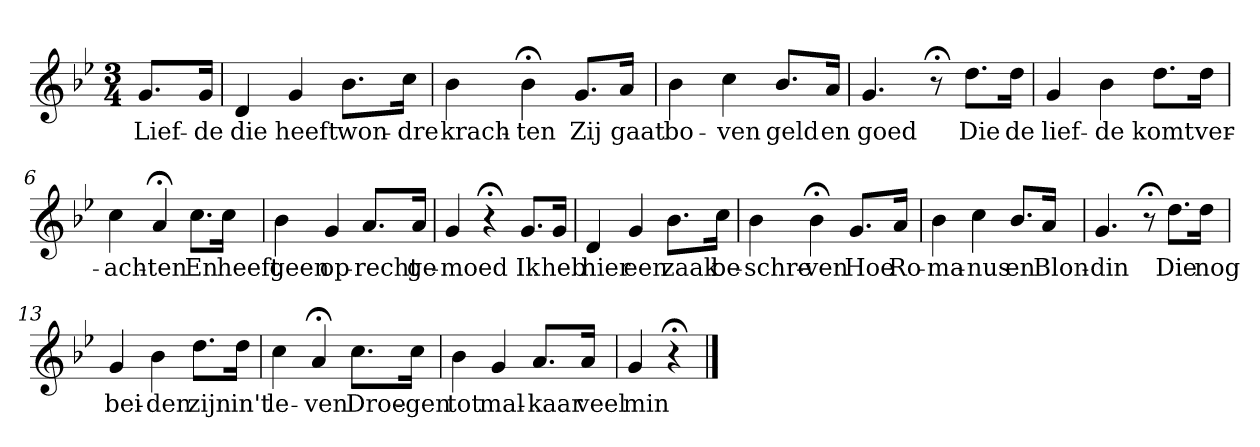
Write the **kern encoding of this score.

**kern	**text
*part1	*part1
*staff1	*staff1
*k[b-e-]	*
*B-:	*
*M3/4	*
*MM120	*
=	=
8.gL	Lief-
16gJk	-de
=1	=1
4d	die
4g	heeft
8.b-L	won-
16ccJk	-dre
=2	=2
4b-	krach-
4b-;<	-ten
8.gL	Zij
16aJk	gaat
=3	=3
4b-	bo-
4cc	-ven
8.b-L	geld
16aJk	en
=4	=4
4.g	goed
8r;<	.
8.ddL	Die
16ddJk	de
=5	=5
4g	lief-
4b-	-de
8.ddL	komt
16ddJk	ver-
=6	=6
4cc	-ach-
4a;<	-ten
8.ccL	En
16ccJk	heeft
=7	=7
4b-	geen
4g	op-
8.aL	-recht
16aJk	ge-
=8	=8
4g	-moed
4r;<	.
8.gL	Ik
16gJk	heb
=9	=9
4d	hier
4g	een
8.b-L	zaak
16ccJk	be-
=10	=10
4b-	-schre-
4b-;<	-ven
8.gL	Hoe
16aJk	Ro-
=11	=11
4b-	-ma-
4cc	-nus
8.b-L	en
16aJk	Blon-
=12	=12
4.g	-din
8r;<	.
8.ddL	Die
16ddJk	nog
=13	=13
4g	bei-
4b-	-den
8.ddL	zijn
16ddJk	in't
=14	=14
4cc	le-
4a;<	-ven
8.ccL	Droe-
16ccJk	-gen
=15	=15
4b-	tot
4g	mal-
8.aL	-kaar
16aJk	veel
=16	=16
4g	min
4r;<	.
==	==
*-	*-
